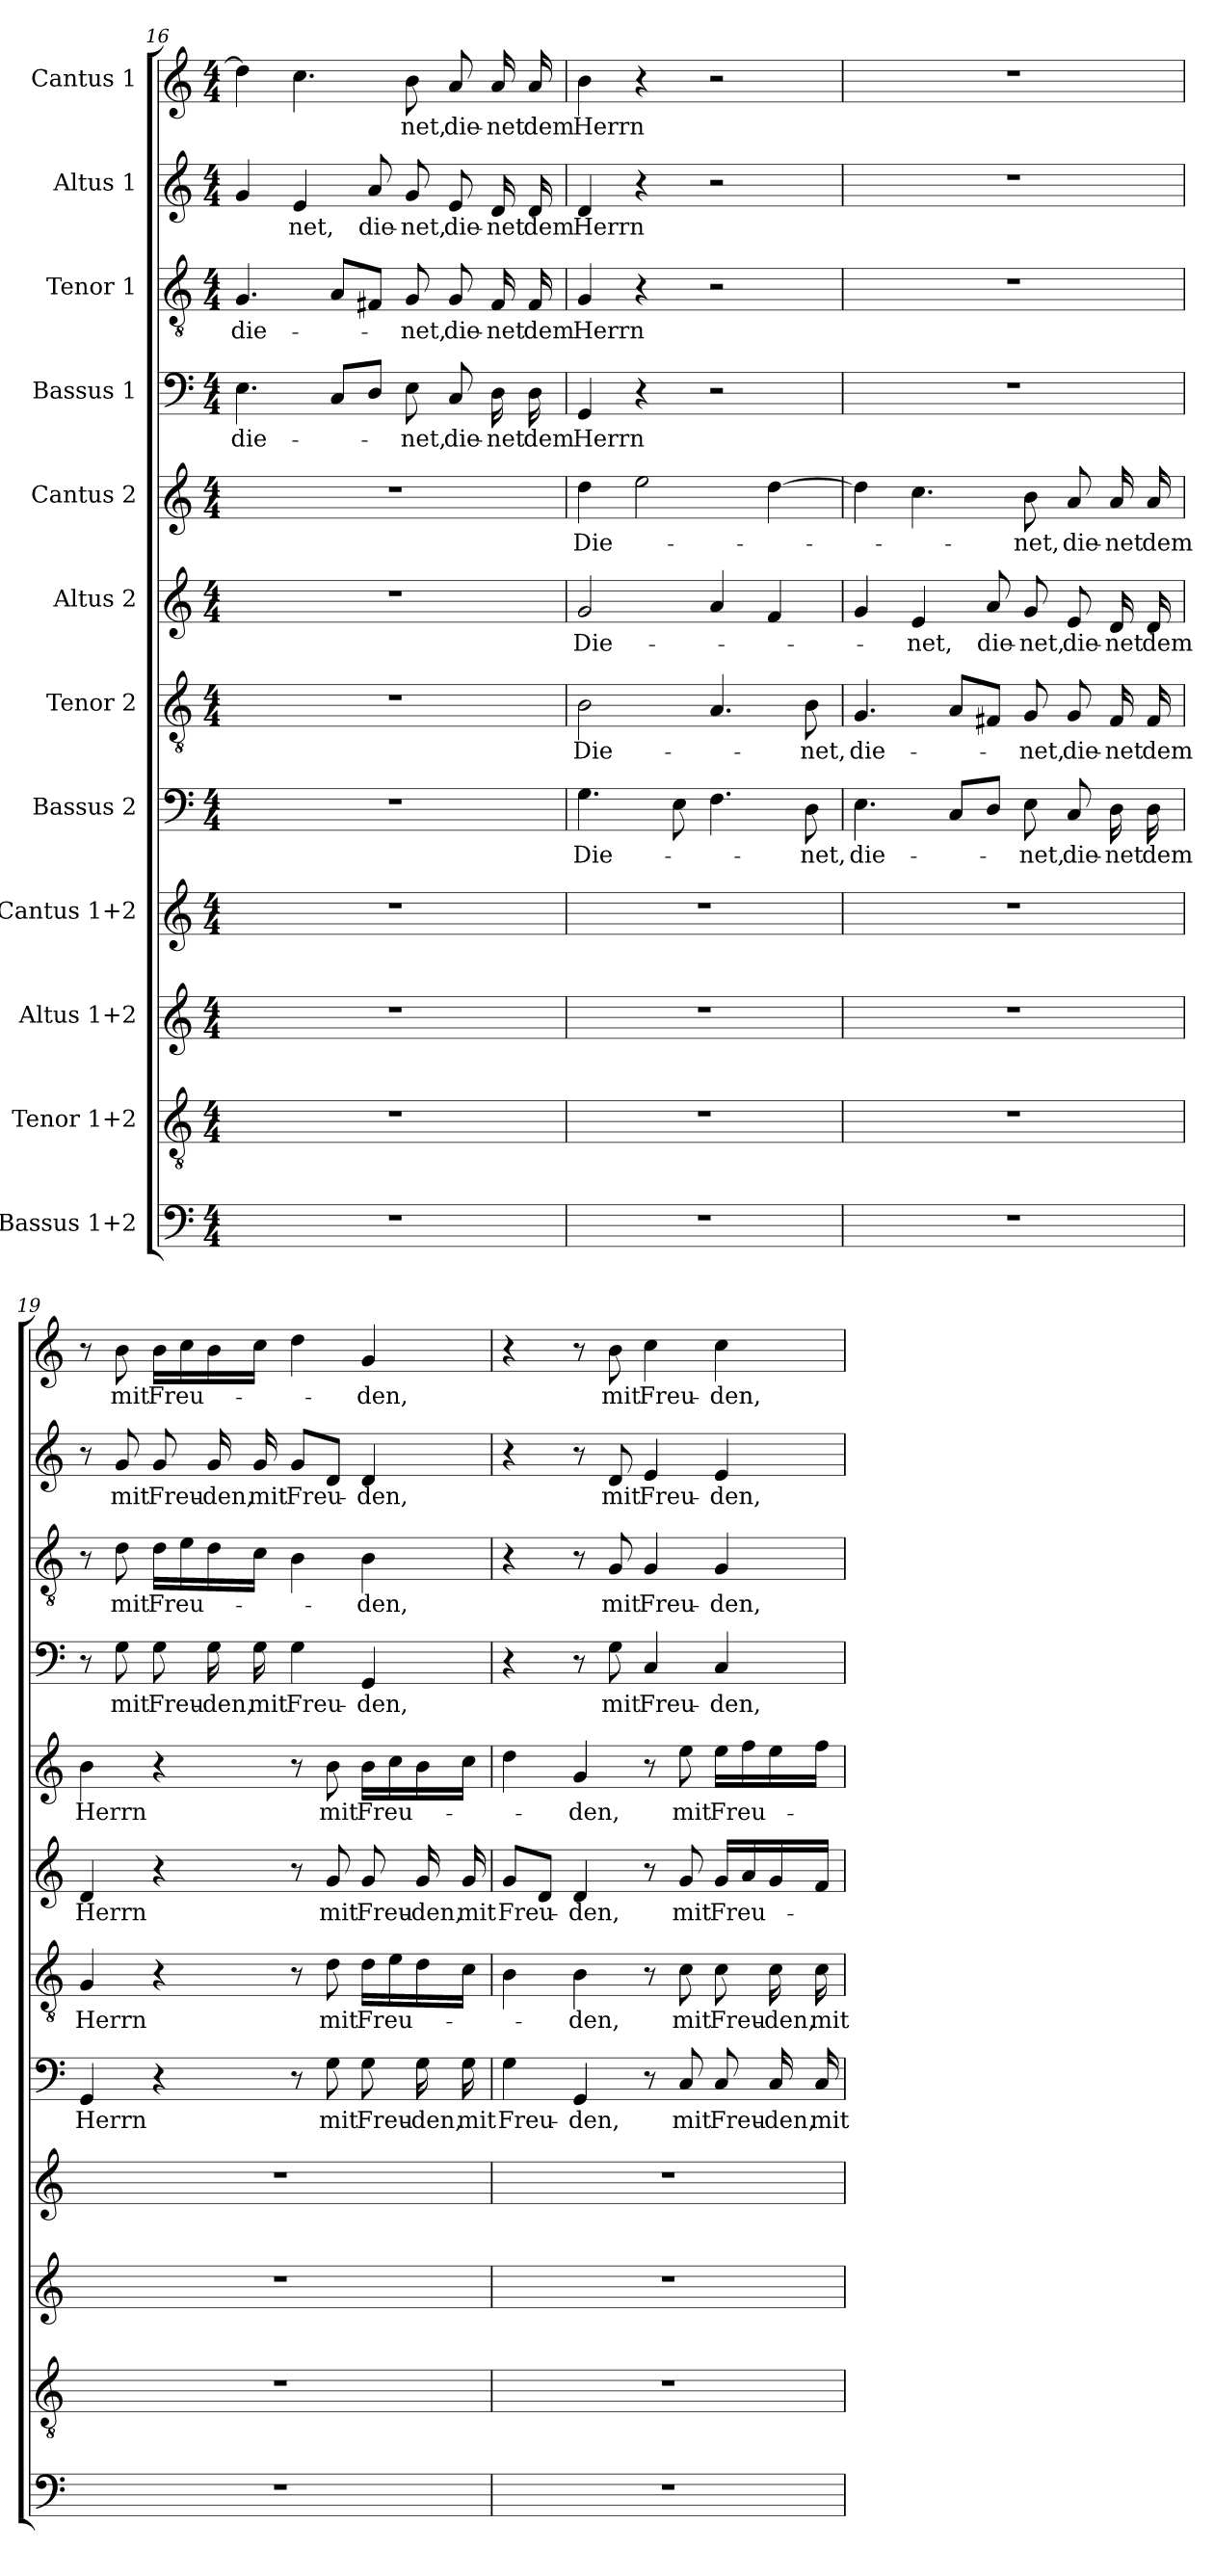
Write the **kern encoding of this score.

**kern	**kern	**kern	**kern	**kern	**text	**kern	**text	**kern	**text	**kern	**text	**kern	**text	**kern	**text	**kern	**text	**kern	**text
*part12	*part11	*part10	*part9	*part8	*part8	*part7	*part7	*part6	*part6	*part5	*part5	*part4	*part4	*part3	*part3	*part2	*part2	*part1	*part1
*staff12	*staff11	*staff10	*staff9	*staff8	*staff8	*staff7	*staff7	*staff6	*staff6	*staff5	*staff5	*staff4	*staff4	*staff3	*staff3	*staff2	*staff2	*staff1	*staff1
*I"Bassus 1+2	*I"Tenor 1+2	*I"Altus 1+2	*I"Cantus 1+2	*I"Bassus 2	*	*I"Tenor  2	*	*I"Altus 2	*	*I"Cantus 2	*	*I"Bassus 1	*	*I"Tenor  1	*	*I"Altus 1	*	*I"Cantus 1	*
*clefF4	*clefGv2	*clefG2	*clefG2	*clefF4	*	*clefGv2	*	*clefG2	*	*clefG2	*	*clefF4	*	*clefGv2	*	*clefG2	*	*clefG2	*
*k[]	*k[]	*k[]	*k[]	*k[]	*	*k[]	*	*k[]	*	*k[]	*	*k[]	*	*k[]	*	*k[]	*	*k[]	*
*M4/4	*M4/4	*M4/4	*M4/4	*M4/4	*	*M4/4	*	*M4/4	*	*M4/4	*	*M4/4	*	*M4/4	*	*M4/4	*	*M4/4	*
=16	=16	=16	=16	=16	=16	=16	=16	=16	=16	=16	=16	=16	=16	=16	=16	=16	=16	=16	=16
1r	1r	1r	1r	1r	.	1r	.	1r	.	1r	.	4.E\	die-	4.G/	die-	4g/	.	4dd\]	.
.	.	.	.	.	.	.	.	.	.	.	.	.	.	.	.	4e/	-net,	4.cc\	.
.	.	.	.	.	.	.	.	.	.	.	.	8C/L	.	8A/L	.	.	.	.	.
.	.	.	.	.	.	.	.	.	.	.	.	8D/J	.	8F#X/J	.	8a/	die-	.	.
.	.	.	.	.	.	.	.	.	.	.	.	8E\	-net,	8G/	-net,	8g/	-net,	8b\	-net,
.	.	.	.	.	.	.	.	.	.	.	.	8C/	die-	8G/	die-	8e/	die-	8a/	die-
.	.	.	.	.	.	.	.	.	.	.	.	16D\	-net	16F#/	-net	16d/	-net	16a/	-net
.	.	.	.	.	.	.	.	.	.	.	.	16D\	dem	16F#/	dem	16d/	dem	16a/	dem
!!LO:LB:g=z
=17	=17	=17	=17	=17	=17	=17	=17	=17	=17	=17	=17	=17	=17	=17	=17	=17	=17	=17	=17
1r	1r	1r	1r	4.G\	Die-	2B\	Die-	2g/	Die-	4dd\	Die-	4GG/	Herrn	4G/	Herrn	4d/	Herrn	4b\	Herrn
.	.	.	.	.	.	.	.	.	.	2ee\	.	4r	.	4r	.	4r	.	4r	.
.	.	.	.	8E\	.	.	.	.	.	.	.	.	.	.	.	.	.	.	.
.	.	.	.	4.F\	.	4.A/	.	4a/	.	.	.	2r	.	2r	.	2r	.	2r	.
.	.	.	.	.	.	.	.	4f/	.	[4dd\	.	.	.	.	.	.	.	.	.
.	.	.	.	8D\	-net,	8B\	-net,	.	.	.	.	.	.	.	.	.	.	.	.
=18	=18	=18	=18	=18	=18	=18	=18	=18	=18	=18	=18	=18	=18	=18	=18	=18	=18	=18	=18
1r	1r	1r	1r	4.E\	die-	4.G/	die-	4g/	.	4dd\]	.	1r	.	1r	.	1r	.	1r	.
.	.	.	.	.	.	.	.	4e/	-net,	4.cc\	.	.	.	.	.	.	.	.	.
.	.	.	.	8C/L	.	8A/L	.	.	.	.	.	.	.	.	.	.	.	.	.
.	.	.	.	8D/J	.	8F#X/J	.	8a/	die-	.	.	.	.	.	.	.	.	.	.
.	.	.	.	8E\	-net,	8G/	-net,	8g/	net,	8b\	-net,	.	.	.	.	.	.	.	.
.	.	.	.	8C/	die-	8G/	die-	8e/	die-	8a/	die-	.	.	.	.	.	.	.	.
.	.	.	.	16D\	-net	16F#/	-net	16d/	net	16a/	-net	.	.	.	.	.	.	.	.
.	.	.	.	16D\	dem	16F#/	dem	16d/	dem	16a/	dem	.	.	.	.	.	.	.	.
=19	=19	=19	=19	=19	=19	=19	=19	=19	=19	=19	=19	=19	=19	=19	=19	=19	=19	=19	=19
1r	1r	1r	1r	4GG/	Herrn	4G/	Herrn	4d/	Herrn	4b\	Herrn	8r	.	8r	.	8r	.	8r	.
.	.	.	.	.	.	.	.	.	.	.	.	8G\	mit	8d\	mit	8g/	mit	8b\	mit
.	.	.	.	4r	.	4r	.	4r	.	4r	.	8G\	Freu-	16d\LL	Freu-	8g/	Freu-	16b\LL	Freu-
.	.	.	.	.	.	.	.	.	.	.	.	.	.	16e\	.	.	.	16cc\	.
.	.	.	.	.	.	.	.	.	.	.	.	16G\	-den,	16d\	.	16g/	-den,	16b\	.
.	.	.	.	.	.	.	.	.	.	.	.	16G\	mit	16c\JJ	.	16g/	mit	16cc\JJ	.
.	.	.	.	8r	.	8r	.	8r	.	8r	.	4G\	Freu-	4B\	.	8g/L	Freu-	4dd\	.
.	.	.	.	8G\	mit	8d\	mit	8g/	mit	8b\	mit	.	.	.	.	8d/J	.	.	.
.	.	.	.	8G\	Freu-	16d\LL	Freu-	8g/	Freu-	16b\LL	Freu-	4GG/	-den,	4B\	-den,	4d/	-den,	4g/	-den,
.	.	.	.	.	.	16e\	.	.	.	16cc\	.	.	.	.	.	.	.	.	.
.	.	.	.	16G\	-den,	16d\	.	16g/	den,	16b\	.	.	.	.	.	.	.	.	.
.	.	.	.	16G\	mit	16c\JJ	.	16g/	mit	16cc\JJ	.	.	.	.	.	.	.	.	.
!!LO:PB:g=z
=20	=20	=20	=20	=20	=20	=20	=20	=20	=20	=20	=20	=20	=20	=20	=20	=20	=20	=20	=20
1r	1r	1r	1r	4G\	Freu-	4B\	.	8g/L	Freu-	4dd\	.	4r	.	4r	.	4r	.	4r	.
.	.	.	.	.	.	.	.	8d/J	.	.	.	.	.	.	.	.	.	.	.
.	.	.	.	4GG/	-den,	4B\	-den,	4d/	-den,	4g/	-den,	8r	.	8r	.	8r	.	8r	.
.	.	.	.	.	.	.	.	.	.	.	.	8G\	mit	8G/	mit	8d/	mit	8b\	mit
.	.	.	.	8r	.	8r	.	8r	.	8r	.	4C/	Freu-	4G/	Freu-	4e/	Freu-	4cc\	Freu-
.	.	.	.	8C/	mit	8c\	mit	8g/	mit	8ee\	mit	.	.	.	.	.	.	.	.
.	.	.	.	8C/	Freu-	8c\	Freu-	16g/LL	Freu-	16ee\LL	Freu-	4C/	-den,	4G/	-den,	4e/	-den,	4cc\	-den,
.	.	.	.	.	.	.	.	16a/	.	16ff\	.	.	.	.	.	.	.	.	.
.	.	.	.	16C/	-den,	16c\	-den,	16g/	.	16ee\	.	.	.	.	.	.	.	.	.
.	.	.	.	16C/	mit	16c\	mit	16f/JJ	.	16ff\JJ	.	.	.	.	.	.	.	.	.
=	=	=	=	=	=	=	=	=	=	=	=	=	=	=	=	=	=	=	=
*-	*-	*-	*-	*-	*-	*-	*-	*-	*-	*-	*-	*-	*-	*-	*-	*-	*-	*-	*-
